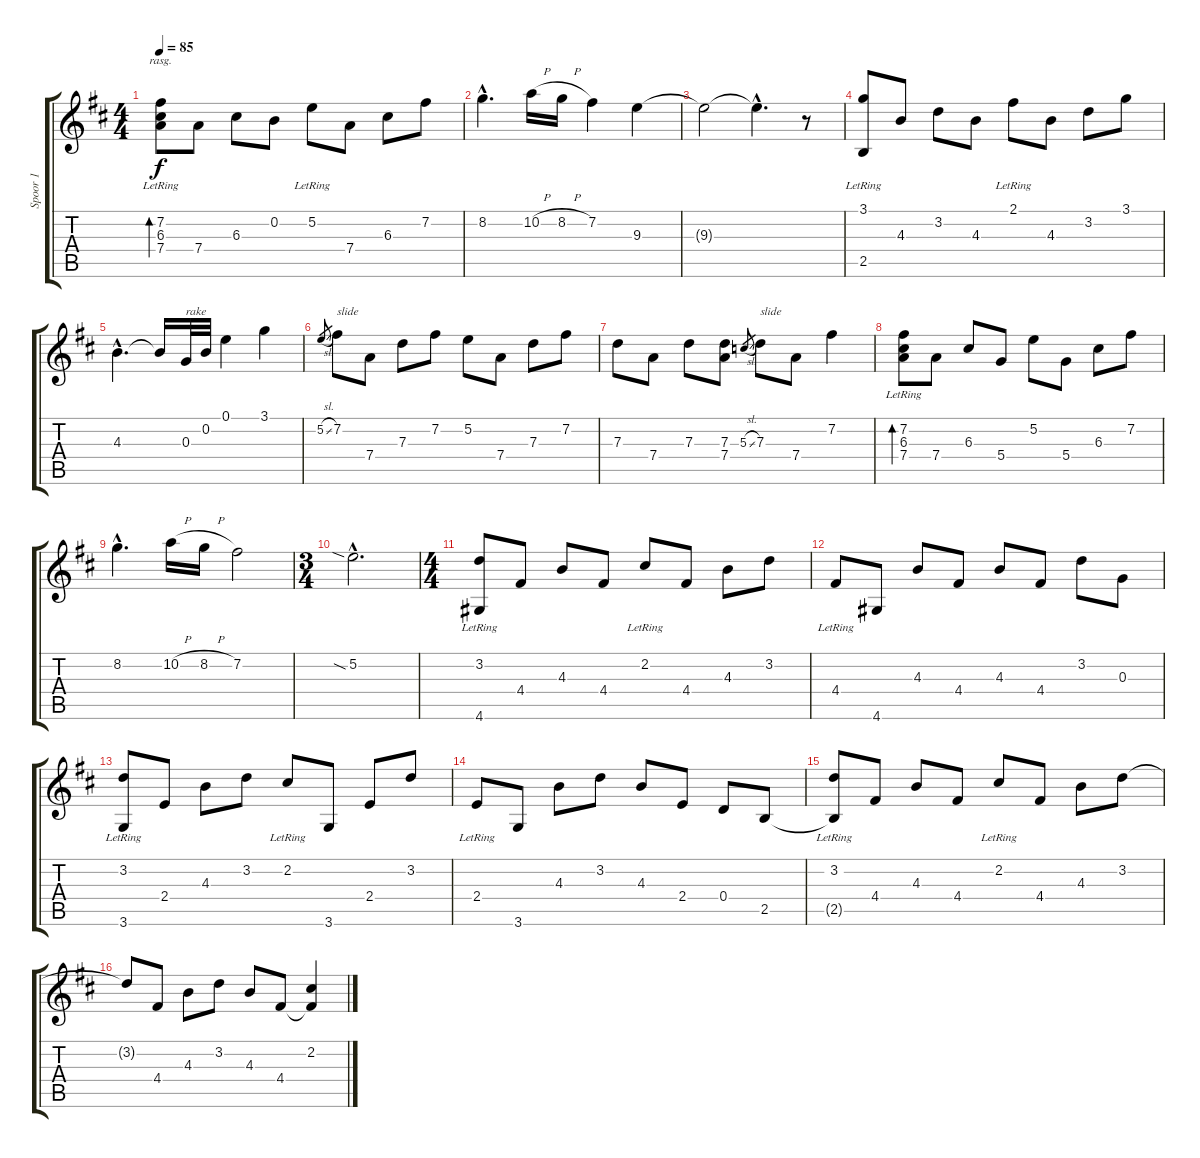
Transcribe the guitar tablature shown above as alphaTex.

\track ("Spoor 1" "Spoor 1") {instrument electricguitarjazz}
\staff {score tabs}
\tuning (E4 B3 G3 D3 A2 E2) {hide}
\ts (4 4)
\tempo 85
\clef g2
\ks d
(7.2{lr} 6.3{lr} 7.4).8{bd 480 rasg ii dy f} 7.4.8 6.3.8 0.2.8 5.2{lr}.8 7.4.8 6.3.8 7.2.8 |
8.2{hac}.4{d} 10.2{h}.16 8.2{h}.16 7.2.4 9.3.4 |
9.3{t}.2 9.3{hac t}.4{d} r.8 |
(3.1{lr} 2.5).8 4.3.8 3.2.8 4.3.8 2.1{lr}.8 4.3.8 3.2.8 3.1.8 |
4.3{hac}.4{d} 4.3{t}.16 0.3.32{txt "rake"} 0.2.32 0.1.4 3.1.4 |
5.2{sl}.8{gr} 7.2.8{txt "slide"} 7.4.8 7.3.8 7.2.8 5.2.8 7.4.8 7.3.8 7.2.8 |
7.3.8 7.4.8 7.3.8 (7.3 7.4).8 5.3{sl}.8{gr} 7.3.8{txt "slide"} 7.4.8 7.2.4 |
(7.2{lr} 6.3 7.4).8{bd 120} 7.4.8 6.3.8 5.4.8 5.2.8 5.4.8 6.3.8 7.2.8 |
8.2{hac}.4{d} 10.2{h}.16 8.2{h}.16 7.2.2 |
\ts (3 4)
5.2{sia hac}.2{d} |
\ts (4 4)
(3.2{lr} 4.6).8 4.4.8 4.3.8 4.4.8 2.2{lr}.8 4.4.8 4.3.8 3.2.8 |
4.4{lr}.8 4.6.8 4.3.8 4.4.8 4.3.8 4.4.8 3.2.8 0.3.8 |
(3.2{lr} 3.6).8 2.4.8 4.3.8 3.2.8 2.2{lr}.8 3.6.8 2.4.8 3.2.8 |
2.4{lr}.8 3.6.8 4.3.8 3.2.8 4.3.8 2.4.8 0.4.8 2.5.8 |
(3.2{lr} 2.5{t}).8 4.4.8 4.3.8 4.4.8 2.2{lr}.8 4.4.8 4.3.8 3.2.8 |
3.2{t}.8 4.4.8 4.3.8 3.2.8 4.3.8 4.4.8 (2.2 4.4{t}).4
